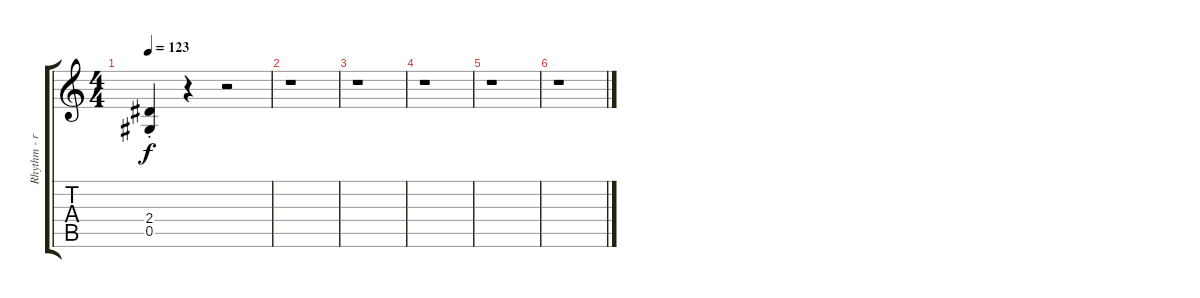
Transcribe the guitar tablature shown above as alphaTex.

\track ("Rhythm - right" "Rhythm - r") {instrument distortionguitar}
\staff {score tabs}
\tuning (Eb4 Bb3 Gb3 Db3 Ab2 Eb2) {hide}
\ts (4 4)
\tempo 123
\clef g2
\ks c
(2.4{st} 0.5{st}).4{dy f} r.4 r.2 |
r.1 |
r.1 |
r.1 |
r.1 |
r.1
